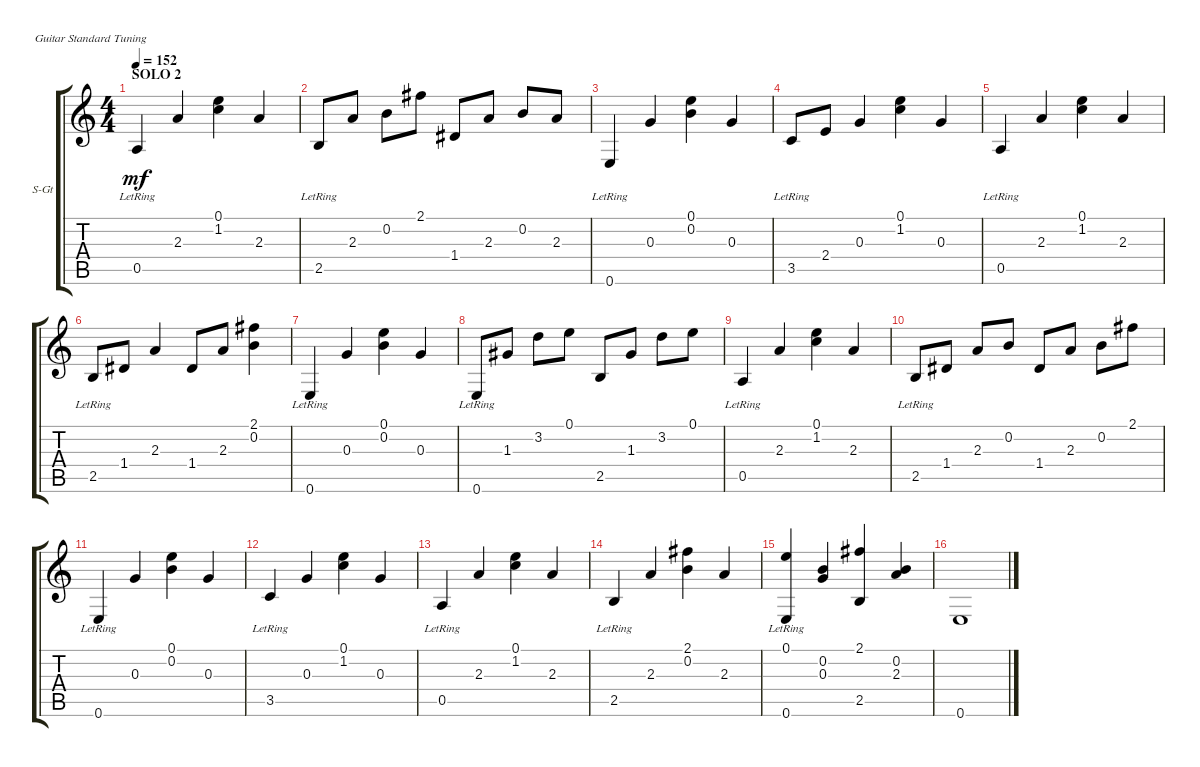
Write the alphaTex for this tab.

\defaultSystemsLayout 4
\bracketExtendMode groupsimilarinstruments
\firstSystemTrackNameOrientation horizontal
\otherSystemsTrackNameOrientation horizontal
\track ("Steel Guitar" "S-Gt") {instrument acousticguitarsteel}
\staff {score tabs}
\tuning (E4 B3 G3 D3 A2 E2)
\ts (4 4)
\section ("" "SOLO 2")
\tempo 152
\clef g2
\ks c
0.5{lr}.4{dy mf} 2.3.4 (1.2 0.1).4 2.3.4 |
2.5{lr}.8 2.3.8 0.2.8 2.1.8 1.4.8 2.3.8 0.2.8 2.3.8 |
0.6{lr}.4 0.3.4 (0.2 0.1).4 0.3.4 |
3.5{lr}.8 2.4.8 0.3.4 (1.2 0.1).4 0.3.4 |
0.5{lr}.4 2.3.4 (1.2 0.1).4 2.3.4 |
2.5{lr}.8 1.4.8 2.3.4 1.4.8 2.3.8 (0.2 2.1).4 |
0.6{lr}.4 0.3.4 (0.2 0.1).4 0.3.4 |
0.6{lr}.8 1.3.8 3.2.8 0.1.8 2.5.8 1.3.8 3.2.8 0.1.8 |
0.5{lr}.4 2.3.4 (1.2 0.1).4 2.3.4 |
2.5{lr}.8 1.4.8 2.3.8 0.2.8 1.4.8 2.3.8 0.2.8 2.1.8 |
0.6{lr}.4 0.3.4 (0.2 0.1).4 0.3.4 |
3.5{lr}.4 0.3.4 (1.2 0.1).4 0.3.4 |
0.5{lr}.4 2.3.4 (1.2 0.1).4 2.3.4 |
2.5{lr}.4 2.3.4 (0.2 2.1).4 2.3.4 |
(0.6{lr} 0.1).4 (0.3 0.2).4 (2.1 2.5).4 (2.3 0.2).4 |
0.6.1
